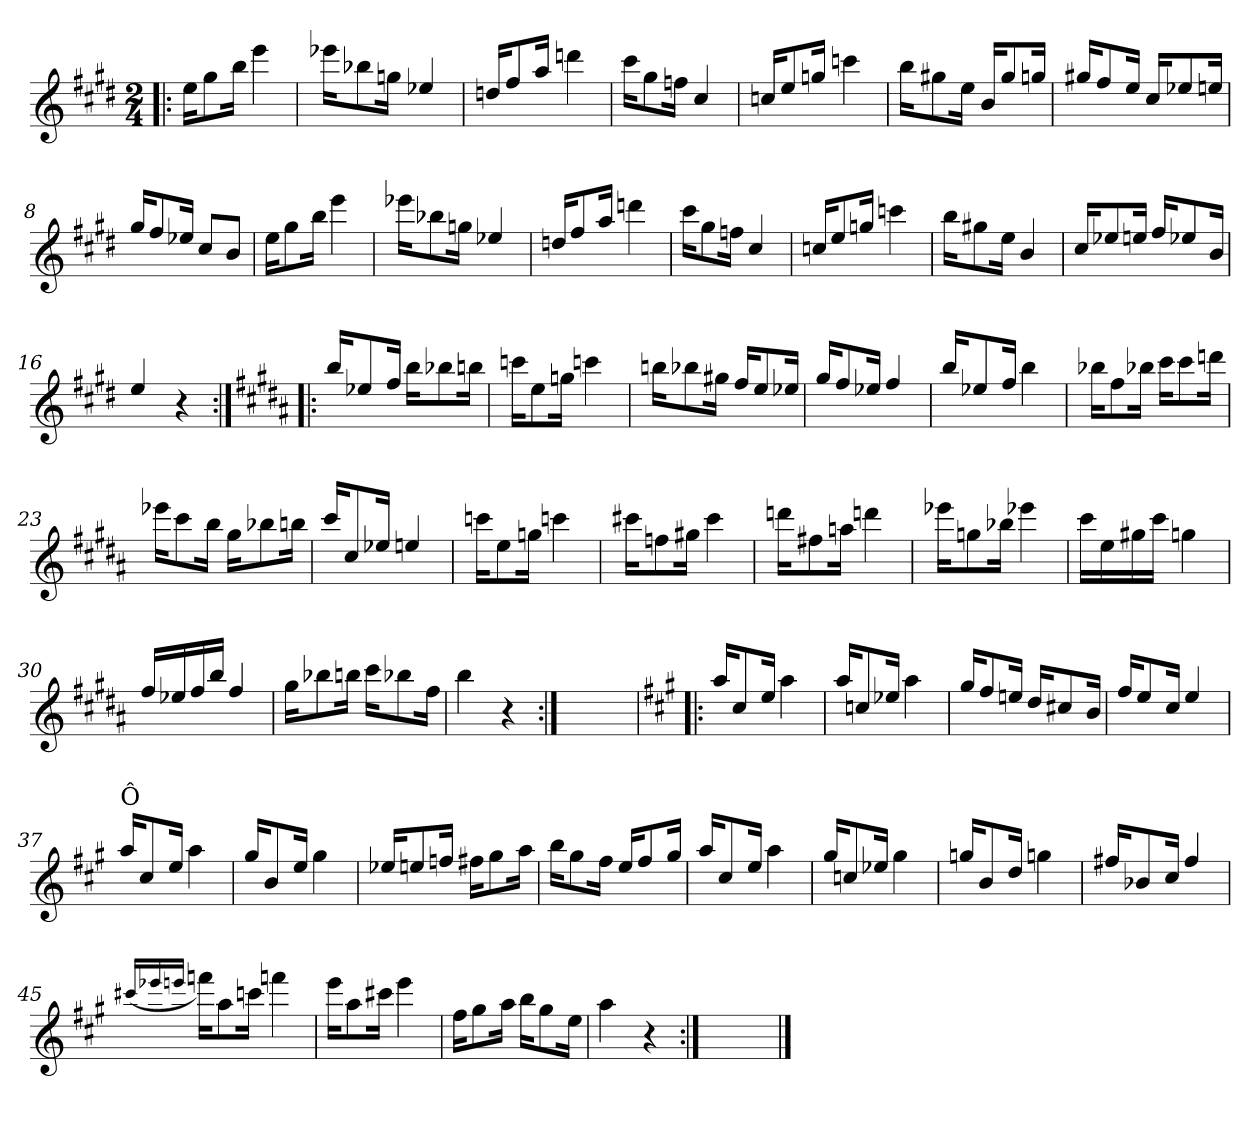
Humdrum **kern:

**kern
*part1
*staff1
*clefG2
*k[f#c#g#d#]
*E:
*M2/4
=1!|:
16ee\KL
8gg#\
16bb\Jk
4eee\
=2
16eee-X\KL
8bb-X\
16ggn\Jk
4ee-X/
=3
16ddn/KL
8ff#/
16aa/Jk
4dddn\
=4
16ccc#\KL
8gg#\
16ffn\Jk
4cc#/
=5
16ccn/KL
8ee/
16ggn/Jk
4cccn\
!!LO:LB:g=z
=6
16bb\KL
8gg#X\
16ee\Jk
16b/KL
8gg#/
16ggn/Jk
=7
16gg#X/KL
8ff#/
16ee/Jk
16cc#/KL
8ee-X/
16een/Jk
=8
16gg#/KL
8ff#/
16ee-X/Jk
8cc#/L
8b/J
=9
16ee\KL
8gg#\
16bb\Jk
4eee\
=10
16eee-X\KL
8bb-X\
16ggn\Jk
4ee-X/
!!LO:LB:g=z
=11
16ddn/KL
8ff#/
16aa/Jk
4dddn\
=12
16ccc#\KL
8gg#\
16ffn\Jk
4cc#/
=13
16ccn/KL
8ee/
16ggn/Jk
4cccn\
=14
16bb\KL
8gg#X\
16ee\Jk
4b/
=15
16cc#/KL
8ee-X/
16een/Jk
16ff#/KL
8ee-X/
16b/Jk
!!LO:LB:g=z
=16
4ee/
4r
=17:|!|:
*k[f#c#g#d#a#]
*B:
16bb/KL
8ee-X/
16ff#/Jk
16bb\KL
8bb-X\
16bbn\Jk
=18
16cccn\KL
8ee\
16ggn\Jk
4cccn\
=19
16bbn\KL
8bb-X\
16gg#X\Jk
16ff#/KL
8ee/
16ee-X/Jk
=20
16gg#/KL
8ff#/
16ee-X/Jk
4ff#/
=21
16bb/KL
8ee-X/
16ff#/Jk
4bb\
!!LO:LB:g=z
=22
16bb-X\KL
8ff#\
16bb-X\Jk
16ccc#\KL
8ccc#\
16dddn\Jk
=23
16eee-X\KL
8ccc#\
16bb\Jk
16gg#\KL
8bb-X\
16bbn\Jk
=24
16ccc#/KL
8cc#/
16ee-X/Jk
4een/
=25
16cccn\KL
8ee\
16ggn\Jk
4cccn\
!!LO:LB:g=z
=26
16ccc#X\KL
8ffn\
16gg#X\Jk
4ccc#\
=27
16dddn\KL
8ff#X\
16aan\Jk
4dddn\
=28
16eee-X\KL
8ggn\
16bb-X\Jk
4eee-X\
=29
16ccc#\LL
16ee\
16gg#X\
16ccc#\JJ
4ggn\
=30
16ff#/LL
16ee-X/
16ff#/
16bb/JJ
4ff#/
!!LO:LB:g=z
=31
16gg#\KL
8bb-X\
16bbn\Jk
16ccc#\KL
8bb-X\
16ff#\Jk
=32
4bb\
4r
=32X321:|!
2ryy
=33!|:
*k[f#c#g#]
*A:
16aa/KL
8cc#/
16ee/Jk
4aa\
=34
16aa/KL
8ccn/
16ee-X/Jk
4aa\
!!LO:LB:g=z
=35
16gg#/KL
8ff#/
16een/Jk
16dd/KL
8cc#X/
16b/Jk
=36
16ff#/KL
8ee/
16cc#/Jk
4ee/
=37
!LO:TX:a:t=Ô
16aa/KL
8cc#/
16ee/Jk
4aa\
=38
16gg#/KL
8b/
16ee/Jk
4gg#\
=39
16ee-X/KL
8een/
16ffn/Jk
16ff#X\KL
8gg#\
16aa\Jk
!!LO:LB:g=z
=40
16bb\KL
8gg#\
16ff#\Jk
16ee/KL
8ff#/
16gg#/Jk
=41
16aa/KL
8cc#/
16ee/Jk
4aa\
=42
16gg#/KL
8ccn/
16ee-X/Jk
4gg#\
=43
16ggn/KL
8b/
16dd/Jk
4ggn\
=44
16ff#X/KL
8b-X/
16cc#/Jk
4ff#/
!!LO:LB:g=z
=45
(<16qccc#X/LL
16qeee-X/
16qeeen/JJ
16fffn\KL)
8aa\
16cccn\Jk
4fffn\
=46
16eee\KL
8aa\
16ccc#X\Jk
4eee\
=47
16ff#\KL
8gg#\
16aa\Jk
16bb\KL
8gg#\
16ee\Jk
=48
4aa\
4r
=49:|!
2ryy
==
*-
